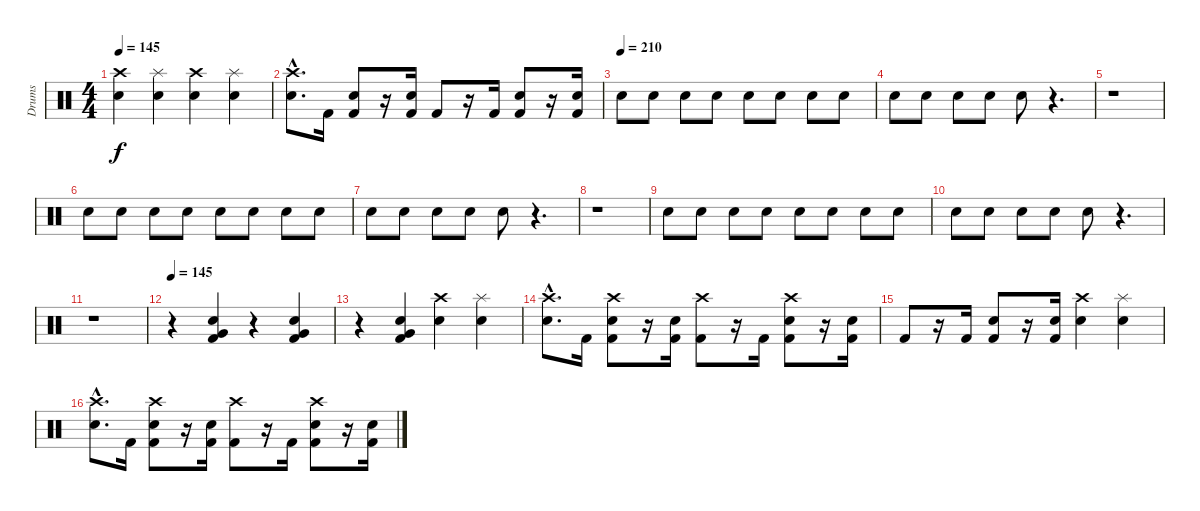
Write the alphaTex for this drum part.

\track ("Drums" "Drums") {instrument percussion}
\staff {score}
\articulation defaults
\ts (4 4)
\tempo 145
\clef neutral
\ks c
("Crash high (hit)" "Electric Snare (hit)").4{dy f} ("Splash (hit)" "Electric Snare (hit)").4 ("Crash high (hit)" "Electric Snare (hit)").4 ("Splash (hit)" "Electric Snare (hit)").4 |
("Crash high (hit)"{hac} "Electric Snare (hit)"{hac}).8{d} "Kick (hit) 2".16 ("Electric Snare (hit)" "Kick (hit) 2").8 r.16 ("Electric Snare (hit)" "Kick (hit) 2").16 "Kick (hit) 2".8 r.16 "Kick (hit) 2".16 ("Electric Snare (hit)" "Kick (hit) 2").8 r.16 ("Electric Snare (hit)" "Kick (hit) 2").16 |
\tempo (210)
"Electric Snare (hit)".8 "Electric Snare (hit)".8 "Electric Snare (hit)".8 "Electric Snare (hit)".8 "Electric Snare (hit)".8 "Electric Snare (hit)".8 "Electric Snare (hit)".8 "Electric Snare (hit)".8 |
"Electric Snare (hit)".8 "Electric Snare (hit)".8 "Electric Snare (hit)".8 "Electric Snare (hit)".8 "Electric Snare (hit)".8 r.4{d} |
r.1 |
"Electric Snare (hit)".8 "Electric Snare (hit)".8 "Electric Snare (hit)".8 "Electric Snare (hit)".8 "Electric Snare (hit)".8 "Electric Snare (hit)".8 "Electric Snare (hit)".8 "Electric Snare (hit)".8 |
"Electric Snare (hit)".8 "Electric Snare (hit)".8 "Electric Snare (hit)".8 "Electric Snare (hit)".8 "Electric Snare (hit)".8 r.4{d} |
r.1 |
"Electric Snare (hit)".8 "Electric Snare (hit)".8 "Electric Snare (hit)".8 "Electric Snare (hit)".8 "Electric Snare (hit)".8 "Electric Snare (hit)".8 "Electric Snare (hit)".8 "Electric Snare (hit)".8 |
"Electric Snare (hit)".8 "Electric Snare (hit)".8 "Electric Snare (hit)".8 "Electric Snare (hit)".8 "Electric Snare (hit)".8 r.4{d} |
r.1 |
\tempo 145
r.4 ("Kick (hit) 2" "Electric Snare (hit)" "Very Low Tom (hit)").4 r.4 ("Kick (hit) 2" "Electric Snare (hit)" "Very Low Tom (hit)").4 |
r.4 ("Kick (hit) 2" "Electric Snare (hit)" "Very Low Tom (hit)").4 ("Crash high (hit)" "Electric Snare (hit)").4 ("Splash (hit)" "Electric Snare (hit)").4 |
("Crash high (hit)"{hac} "Electric Snare (hit)"{hac}).8{d} "Kick (hit) 2".16 ("Crash high (hit)" "Electric Snare (hit)" "Kick (hit) 2").8 r.16 ("Electric Snare (hit)" "Kick (hit) 2").16 ("Crash high (hit)" "Kick (hit) 2").8 r.16 "Kick (hit) 2".16 ("Crash high (hit)" "Electric Snare (hit)" "Kick (hit) 2").8 r.16 ("Electric Snare (hit)" "Kick (hit) 2").16 |
"Kick (hit) 2".8 r.16 "Kick (hit) 2".16 ("Electric Snare (hit)" "Kick (hit) 2").8 r.16 ("Electric Snare (hit)" "Kick (hit) 2").16 ("Crash high (hit)" "Electric Snare (hit)").4 ("Splash (hit)" "Electric Snare (hit)").4 |
("Crash high (hit)"{hac} "Electric Snare (hit)"{hac}).8{d} "Kick (hit) 2".16 ("Crash high (hit)" "Electric Snare (hit)" "Kick (hit) 2").8 r.16 ("Electric Snare (hit)" "Kick (hit) 2").16 ("Crash high (hit)" "Kick (hit) 2").8 r.16 "Kick (hit) 2".16 ("Crash high (hit)" "Electric Snare (hit)" "Kick (hit) 2").8 r.16 ("Electric Snare (hit)" "Kick (hit) 2").16
